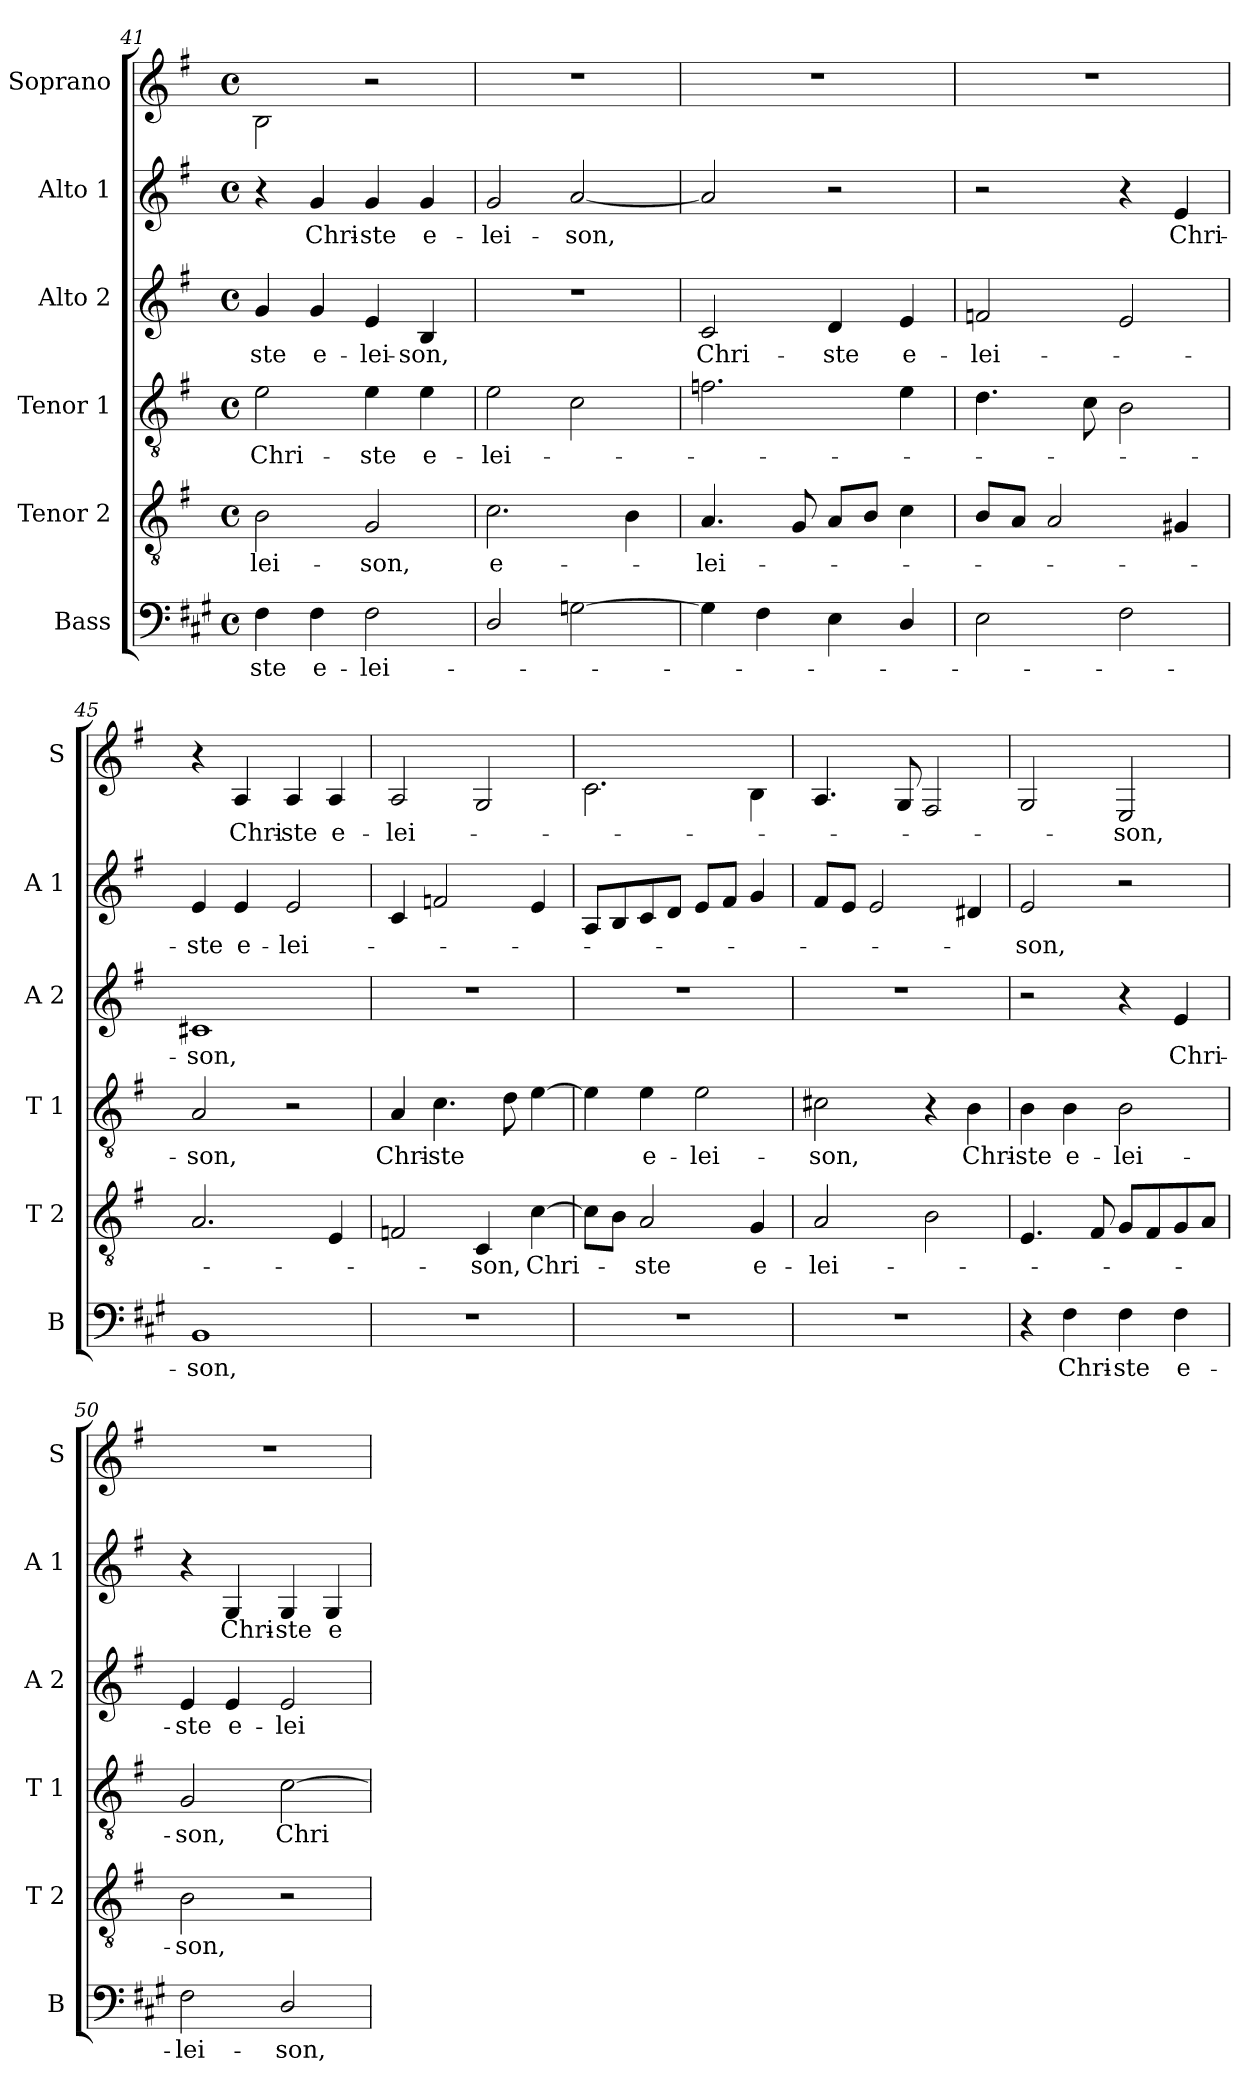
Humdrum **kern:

**kern	**text	**kern	**text	**kern	**text	**kern	**text	**kern	**text	**kern	**text
*part6	*part6	*part5	*part5	*part4	*part4	*part3	*part3	*part2	*part2	*part1	*part1
*staff6	*staff6	*staff5	*staff5	*staff4	*staff4	*staff3	*staff3	*staff2	*staff2	*staff1	*staff1
*I"Bass	*	*I"Tenor 2	*	*I"Tenor 1	*	*I"Alto 2	*	*I"Alto 1	*	*I"Soprano	*
*I'B	*	*I'T 2	*	*I'T 1	*	*I'A 2	*	*I'A 1	*	*I'S	*
*clefF4	*	*clefGv2	*	*clefGv2	*	*clefG2	*	*clefG2	*	*clefG2	*
*ITrd1c2	*	*	*	*	*	*	*	*	*	*ITrd-7c-12	*
*k[f#]	*	*k[f#]	*	*k[f#]	*	*k[f#]	*	*k[f#]	*	*k[f#]	*
*G:	*	*G:	*	*G:	*	*G:	*	*G:	*	*G:	*
*M4/4	*	*M4/4	*	*M4/4	*	*M4/4	*	*M4/4	*	*M4/4	*
*met(c)	*	*met(c)	*	*met(c)	*	*met(c)	*	*met(c)	*	*met(c)	*
=41	=41	=41	=41	=41	=41	=41	=41	=41	=41	=41	=41
4E\	-ste	2B\	-lei-	2e\	Chri-	4g/	-ste	4r	.	2b\	.
4E\	e-	.	.	.	.	4g/	e-	4g/	Chri-	.	.
2E\	-lei-	2G/	-son,	4e\	-ste	4e/	-lei-	4g/	-ste	2r	.
.	.	.	.	4e\	e-	4B/	-son,	4g/	e-	.	.
!!LO:PB:g=z
=42	=42	=42	=42	=42	=42	=42	=42	=42	=42	=42	=42
2C/	.	2.c\	e-	2e\	-lei-	1r	.	2g/	-lei-	1r	.
[2Fn\	.	.	.	2c\	.	.	.	[2a/	-son,	.	.
.	.	4B\	.	.	.	.	.	.	.	.	.
=43	=43	=43	=43	=43	=43	=43	=43	=43	=43	=43	=43
4F\]	.	4.A/	-lei-	2.fn\	.	2c/	Chri-	2a/]	.	1r	.
4E\	.	.	.	.	.	.	.	.	.	.	.
.	.	8G/	.	.	.	.	.	.	.	.	.
4D\	.	8A/L	.	.	.	4d/	-ste	2r	.	.	.
.	.	8B/J	.	.	.	.	.	.	.	.	.
4C/	.	4c\	.	4e\	.	4e/	e-	.	.	.	.
=44	=44	=44	=44	=44	=44	=44	=44	=44	=44	=44	=44
2D\	.	8B/L	.	4.d\	.	2fn/	-lei-	2r	.	1r	.
.	.	8A/J	.	.	.	.	.	.	.	.	.
.	.	2A/	.	.	.	.	.	.	.	.	.
.	.	.	.	8c\	.	.	.	.	.	.	.
2E\	.	.	.	2B\	.	2e/	.	4r	.	.	.
.	.	4G#X/	.	.	.	.	.	4e/	Chri-	.	.
=45	=45	=45	=45	=45	=45	=45	=45	=45	=45	=45	=45
1AA	-son,	2.A/	.	2A/	-son,	1c#X	-son,	4e/	-ste	4r	.
.	.	.	.	.	.	.	.	4e/	e-	4a/	Chri-
.	.	.	.	2r	.	.	.	2e/	-lei-	4a/	-ste
.	.	4E/	.	.	.	.	.	.	.	4a/	e-
=46	=46	=46	=46	=46	=46	=46	=46	=46	=46	=46	=46
1r	.	2Fn/	.	4A/	Chri-	1r	.	4c/	.	2a/	-lei-
.	.	.	.	4.c\	-ste	.	.	2fn/	.	.	.
.	.	4C/	-son,	.	.	.	.	.	.	2g/	.
.	.	.	.	8d\	.	.	.	.	.	.	.
.	.	[4c\	Chri-	[4e\	.	.	.	4e/	.	.	.
=47	=47	=47	=47	=47	=47	=47	=47	=47	=47	=47	=47
1r	.	8c\L]	.	4e\]	.	1r	.	8A/L	.	2.cc\	.
.	.	8B\J	.	.	.	.	.	8B/	.	.	.
.	.	2A/	-ste	4e\	e-	.	.	8c/	.	.	.
.	.	.	.	.	.	.	.	8d/J	.	.	.
.	.	.	.	2e\	-lei-	.	.	8e/L	.	.	.
.	.	.	.	.	.	.	.	8f#/J	.	.	.
.	.	4G/	e-	.	.	.	.	4g/	.	4b\	.
!!LO:LB:g=z
=48	=48	=48	=48	=48	=48	=48	=48	=48	=48	=48	=48
1r	.	2A/	-lei-	2c#X\	-son,	1r	.	8f#/L	.	4.a/	.
.	.	.	.	.	.	.	.	8e/J	.	.	.
.	.	.	.	.	.	.	.	2e/	.	.	.
.	.	.	.	.	.	.	.	.	.	8g/	.
.	.	2B\	.	4r	.	.	.	.	.	2f#/	.
.	.	.	.	4B\	Chri-	.	.	4d#X/	.	.	.
=49	=49	=49	=49	=49	=49	=49	=49	=49	=49	=49	=49
4r	.	4.E/	.	4B\	-ste	2r	.	2e/	-son,	2g/	.
4E\	Chri-	.	.	4B\	e-	.	.	.	.	.	.
.	.	8F#/	.	.	.	.	.	.	.	.	.
4E\	-ste	8G/L	.	2B\	-lei-	4r	.	2r	.	2e/	-son,
.	.	8F#/	.	.	.	.	.	.	.	.	.
4E\	e-	8G/	.	.	.	4e/	Chri-	.	.	.	.
.	.	8A/J	.	.	.	.	.	.	.	.	.
=50	=50	=50	=50	=50	=50	=50	=50	=50	=50	=50	=50
2E\	-lei-	2B\	-son,	2G/	-son,	4e/	-ste	4r	.	1r	.
.	.	.	.	.	.	4e/	e-	4G/	Chri-	.	.
2C/	-son,	2r	.	[2c\	Chri-	2e/	-lei-	4G/	-ste	.	.
.	.	.	.	.	.	.	.	4G/	e-	.	.
=	=	=	=	=	=	=	=	=	=	=	=
*-	*-	*-	*-	*-	*-	*-	*-	*-	*-	*-	*-
